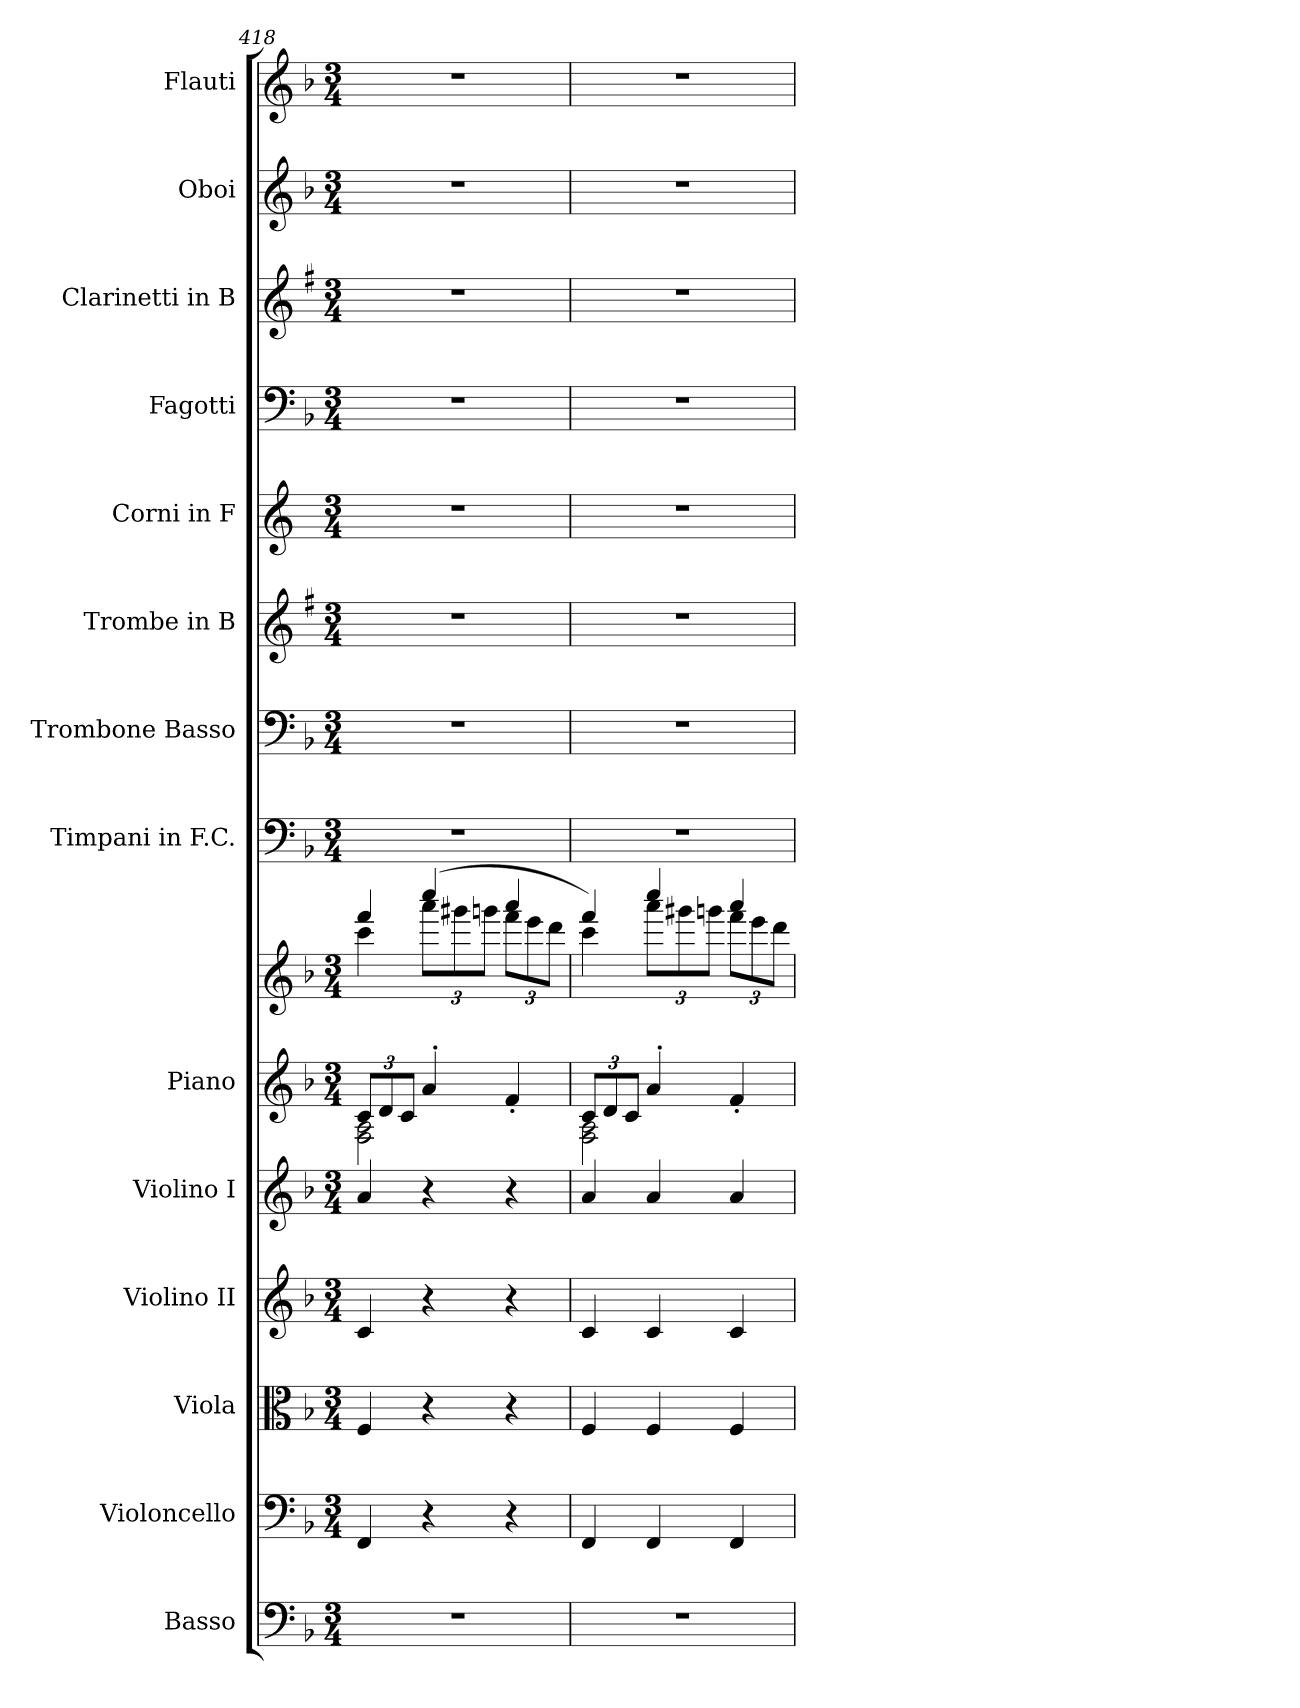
**kern	**kern	**kern	**kern	**kern	**kern	**kern	**kern	**kern	**kern	**kern	**kern	**kern	**kern	**kern
*part14	*part13	*part12	*part11	*part10	*part9	*part9	*part8	*part7	*part6	*part5	*part4	*part3	*part2	*part1
*staff15	*staff14	*staff13	*staff12	*staff11	*staff10	*staff9	*staff8	*staff7	*staff6	*staff5	*staff4	*staff3	*staff2	*staff1
*I"Basso	*I"Violoncello	*I"Viola	*I"Violino II	*I"Violino I	*I"Piano	*	*I"Timpani in F.C.	*I"Trombone Basso	*I"Trombe in B	*I"Corni in F	*I"Fagotti	*I"Clarinetti in B	*I"Oboi	*I"Flauti
*	*	*	*	*	*I'Pno.	*	*I'Timp.	*	*	*	*	*	*I'Ob.	*I'Fl.
*clefF4	*clefF4	*clefC3	*clefG2	*clefG2	*clefG2	*clefG2	*clefF4	*clefF4	*clefG2	*clefG2	*clefF4	*clefG2	*clefG2	*clefG2
*ITrd7c12	*	*	*	*	*	*	*	*	*ITrd1c2	*ITrd4c7	*	*ITrd1c2	*	*
*k[b-]	*k[b-]	*k[b-]	*k[b-]	*k[b-]	*k[b-]	*k[b-]	*k[b-]	*k[b-]	*k[b-]	*k[b-]	*k[b-]	*k[b-]	*k[b-]	*k[b-]
*M3/4	*M3/4	*M3/4	*M3/4	*M3/4	*M3/4	*M3/4	*M3/4	*M3/4	*M3/4	*M3/4	*M3/4	*M3/4	*M3/4	*M3/4
*	*	*	*	*	*Xbrackettup	*	*	*	*	*	*	*	*	*
=418	=418	=418	=418	=418	=418	=418	=418	=418	=418	=418	=418	=418	=418	=418
*	*	*	*	*	*^	*^	*	*	*	*	*	*	*	*
2.r	4FF/	4F/	4c/	4a/	12c/L	2F\ 2A\	4fff/	4ccc\	2.r	2.r	2.r	2.r	2.r	2.r	2.r	2.r
.	.	.	.	.	12d/	.	.	.	.	.	.	.	.	.	.	.
.	.	.	.	.	12c/J	.	.	.	.	.	.	.	.	.	.	.
*	*	*	*	*	*	*	*	*Xbrackettup	*	*	*	*	*	*	*	*
.	4r	4r	4r	4r	4a'/	.	(>4cccc/	12aaa\L	.	.	.	.	.	.	.	.
.	.	.	.	.	.	.	.	12ggg#X\	.	.	.	.	.	.	.	.
.	.	.	.	.	.	.	.	12gggn\J	.	.	.	.	.	.	.	.
.	4r	4r	4r	4r	4f'/	4ryy	4aaa/	12fff\L	.	.	.	.	.	.	.	.
.	.	.	.	.	.	.	.	12eee\	.	.	.	.	.	.	.	.
.	.	.	.	.	.	.	.	12ddd\J	.	.	.	.	.	.	.	.
=419	=419	=419	=419	=419	=419	=419	=419	=419	=419	=419	=419	=419	=419	=419	=419	=419
2.r	4FF/	4F/	4c/	4a/	12c/L	2F\ 2A\	4fff/)	4ccc\	2.r	2.r	2.r	2.r	2.r	2.r	2.r	2.r
.	.	.	.	.	12d/	.	.	.	.	.	.	.	.	.	.	.
.	.	.	.	.	12c/J	.	.	.	.	.	.	.	.	.	.	.
.	4FF/	4F/	4c/	4a/	4a'/	.	4cccc/	12aaa\L	.	.	.	.	.	.	.	.
.	.	.	.	.	.	.	.	12ggg#X\	.	.	.	.	.	.	.	.
.	.	.	.	.	.	.	.	12gggn\J	.	.	.	.	.	.	.	.
.	4FF/	4F/	4c/	4a/	4f'/	4ryy	4aaa/	12fff\L	.	.	.	.	.	.	.	.
.	.	.	.	.	.	.	.	12eee\	.	.	.	.	.	.	.	.
.	.	.	.	.	.	.	.	12ddd\J	.	.	.	.	.	.	.	.
*	*	*	*	*	*v	*v	*	*	*	*	*	*	*	*	*	*
*	*	*	*	*	*	*v	*v	*	*	*	*	*	*	*	*
=	=	=	=	=	=	=	=	=	=	=	=	=	=	=
*-	*-	*-	*-	*-	*-	*-	*-	*-	*-	*-	*-	*-	*-	*-
